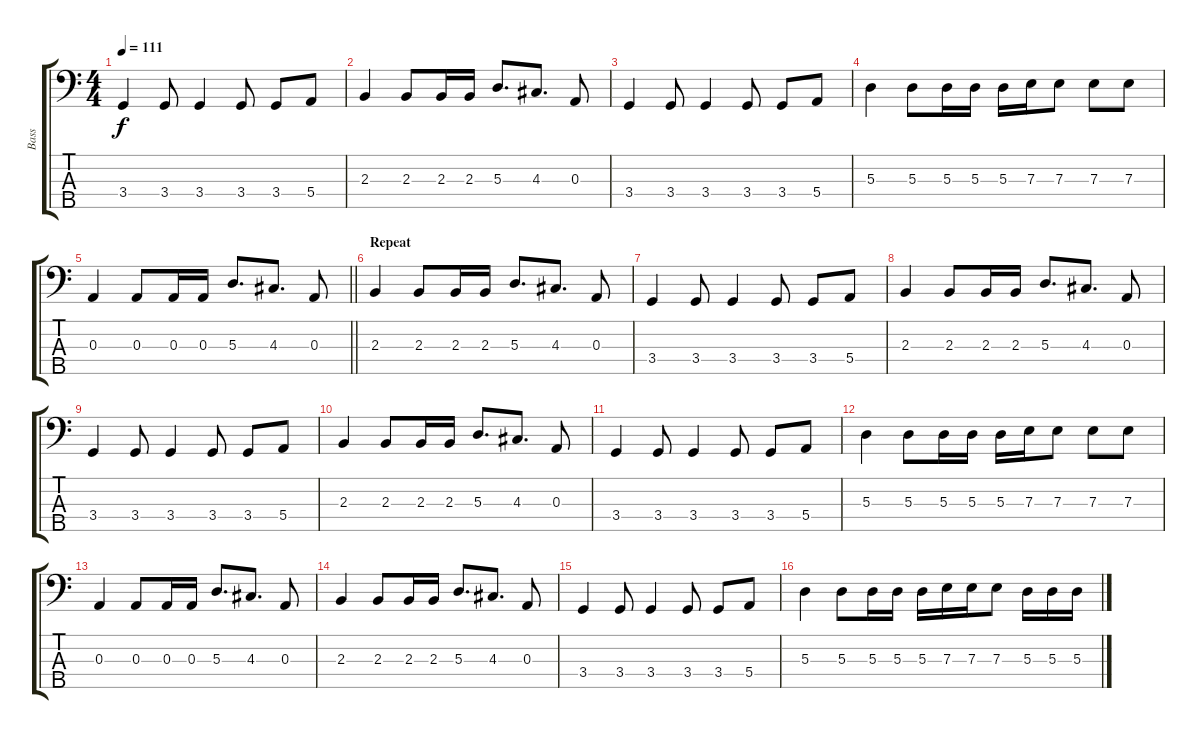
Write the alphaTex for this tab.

\track ("Bass" "Bass") {instrument electricbassfinger}
\staff {score tabs}
\tuning (G2 D2 A1 E1 B0) {hide}
\ts (4 4)
\tempo 111
\clef f4
\ks c
3.4.4{dy f} 3.4.8 3.4.4 3.4.8 3.4.8 5.4.8 |
2.3.4 2.3.8 2.3.16 2.3.16 5.3.8{d} 4.3.8{d} 0.3.8 |
3.4.4 3.4.8 3.4.4 3.4.8 3.4.8 5.4.8 |
5.3.4 5.3.8 5.3.16 5.3.16 5.3.16 7.3.16 7.3.8 7.3.8 7.3.8 |
\barLineRight lightlight
0.3.4 0.3.8 0.3.16 0.3.16 5.3.8{d} 4.3.8{d} 0.3.8 |
\section ("" "Repeat")
2.3.4 2.3.8 2.3.16 2.3.16 5.3.8{d} 4.3.8{d} 0.3.8 |
3.4.4 3.4.8 3.4.4 3.4.8 3.4.8 5.4.8 |
2.3.4 2.3.8 2.3.16 2.3.16 5.3.8{d} 4.3.8{d} 0.3.8 |
3.4.4 3.4.8 3.4.4 3.4.8 3.4.8 5.4.8 |
2.3.4 2.3.8 2.3.16 2.3.16 5.3.8{d} 4.3.8{d} 0.3.8 |
3.4.4 3.4.8 3.4.4 3.4.8 3.4.8 5.4.8 |
5.3.4 5.3.8 5.3.16 5.3.16 5.3.16 7.3.16 7.3.8 7.3.8 7.3.8 |
0.3.4 0.3.8 0.3.16 0.3.16 5.3.8{d} 4.3.8{d} 0.3.8 |
2.3.4 2.3.8 2.3.16 2.3.16 5.3.8{d} 4.3.8{d} 0.3.8 |
3.4.4 3.4.8 3.4.4 3.4.8 3.4.8 5.4.8 |
5.3.4 5.3.8 5.3.16 5.3.16 5.3.16 7.3.16 7.3.16 7.3.8 5.3.16 5.3.16 5.3.16
